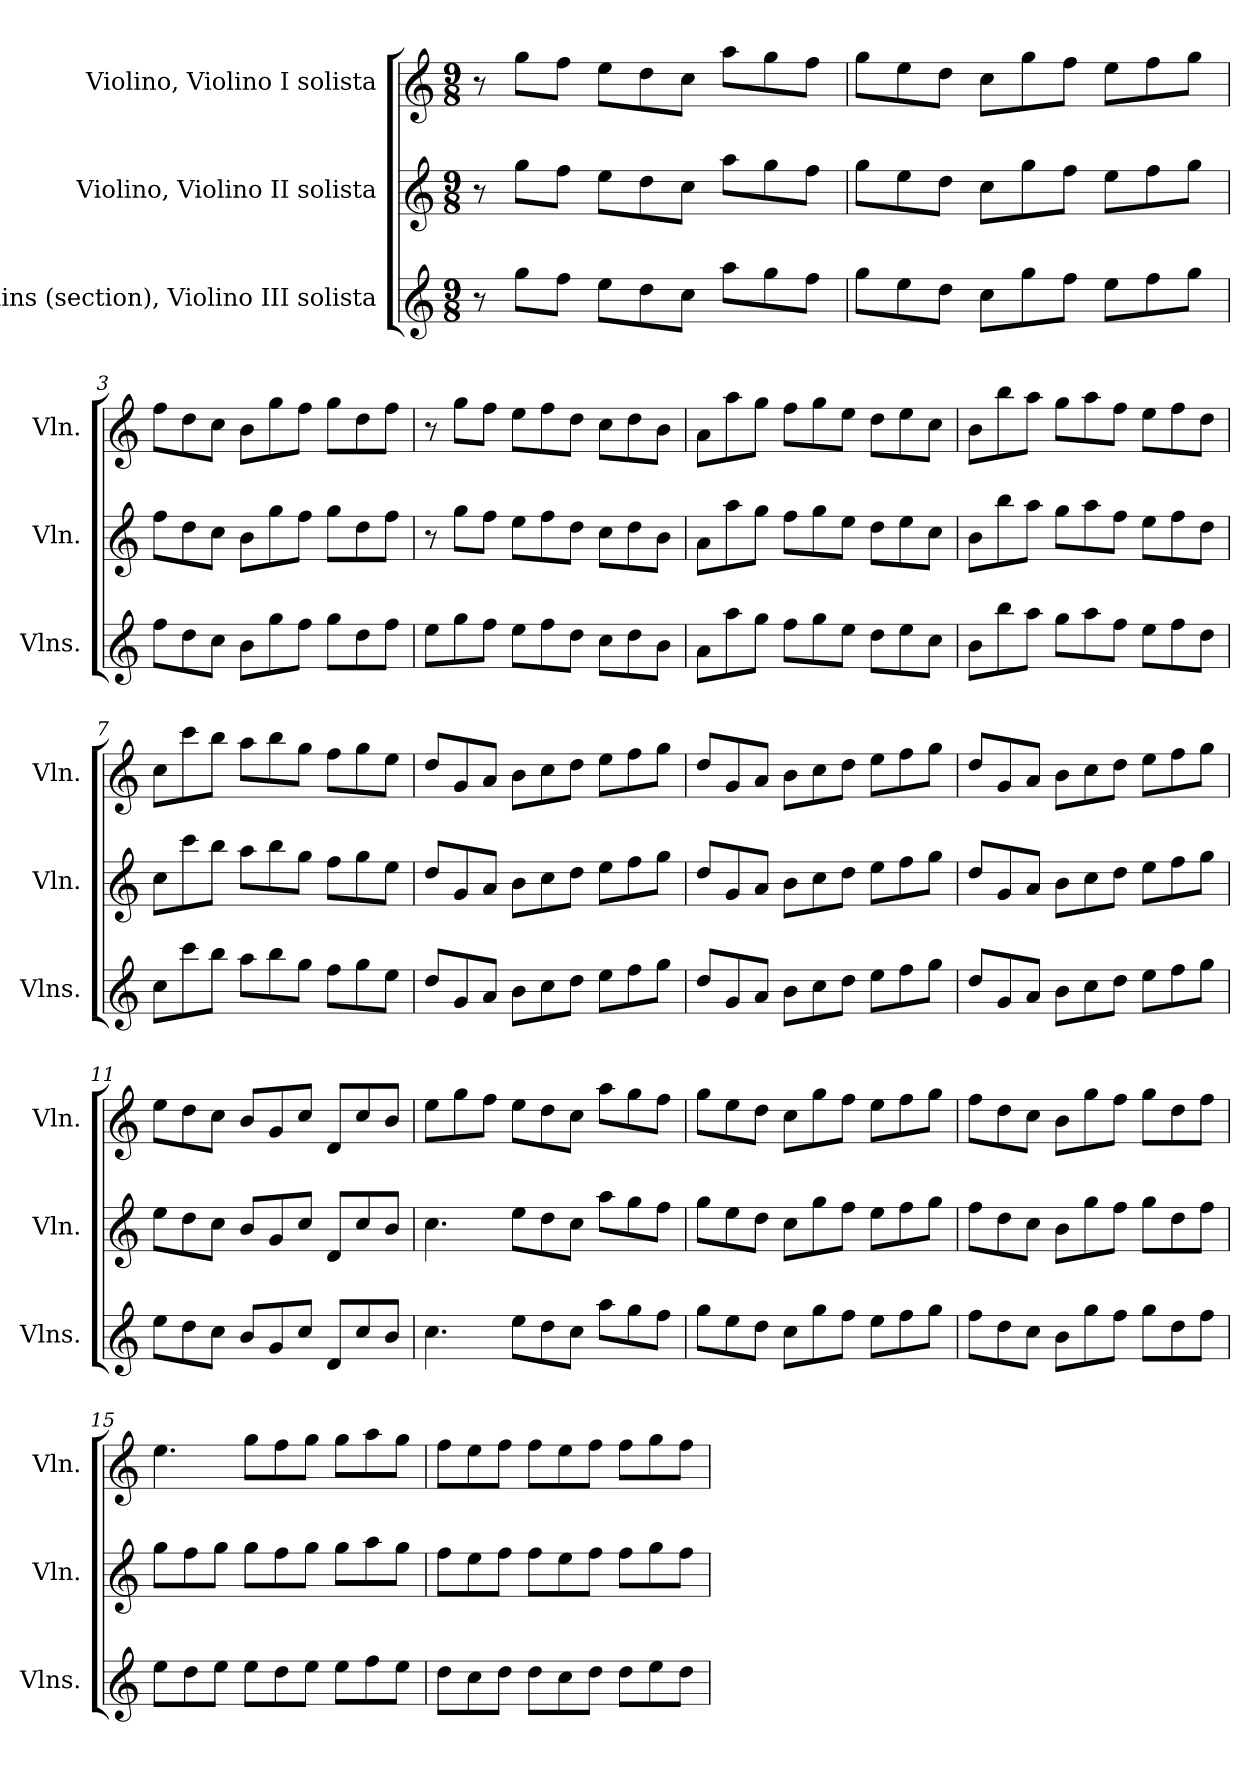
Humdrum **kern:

**kern	**kern	**kern
*part3	*part2	*part1
*staff3	*staff2	*staff1
*I"Violins (section), Violino III solista	*I"Violino, Violino II solista	*I"Violino, Violino I solista
*I'Vlns.	*I'Vln.	*I'Vln.
*clefG2	*clefG2	*clefG2
*k[]	*k[]	*k[]
*M9/8	*M9/8	*M9/8
*MM200	*MM200	*MM200
=1	=1	=1
8r	8r	8r
8gg\L	8gg\L	8gg\L
8ff\J	8ff\J	8ff\J
8ee\L	8ee\L	8ee\L
8dd\	8dd\	8dd\
8cc\J	8cc\J	8cc\J
8aa\L	8aa\L	8aa\L
8gg\	8gg\	8gg\
8ff\J	8ff\J	8ff\J
=2	=2	=2
8gg\L	8gg\L	8gg\L
8ee\	8ee\	8ee\
8dd\J	8dd\J	8dd\J
8cc\L	8cc\L	8cc\L
8gg\	8gg\	8gg\
8ff\J	8ff\J	8ff\J
8ee\L	8ee\L	8ee\L
8ff\	8ff\	8ff\
8gg\J	8gg\J	8gg\J
!!LO:LB:g=z
=3	=3	=3
8ff\L	8ff\L	8ff\L
8dd\	8dd\	8dd\
8cc\J	8cc\J	8cc\J
8b\L	8b\L	8b\L
8gg\	8gg\	8gg\
8ff\J	8ff\J	8ff\J
8gg\L	8gg\L	8gg\L
8dd\	8dd\	8dd\
8ff\J	8ff\J	8ff\J
=4	=4	=4
8ee\L	8r	8r
8gg\	8gg\L	8gg\L
8ff\J	8ff\J	8ff\J
8ee\L	8ee\L	8ee\L
8ff\	8ff\	8ff\
8dd\J	8dd\J	8dd\J
8cc\L	8cc\L	8cc\L
8dd\	8dd\	8dd\
8b\J	8b\J	8b\J
=5	=5	=5
8a\L	8a\L	8a\L
8aa\	8aa\	8aa\
8gg\J	8gg\J	8gg\J
8ff\L	8ff\L	8ff\L
8gg\	8gg\	8gg\
8ee\J	8ee\J	8ee\J
8dd\L	8dd\L	8dd\L
8ee\	8ee\	8ee\
8cc\J	8cc\J	8cc\J
=6	=6	=6
8b\L	8b\L	8b\L
8bb\	8bb\	8bb\
8aa\J	8aa\J	8aa\J
8gg\L	8gg\L	8gg\L
8aa\	8aa\	8aa\
8ff\J	8ff\J	8ff\J
8ee\L	8ee\L	8ee\L
8ff\	8ff\	8ff\
8dd\J	8dd\J	8dd\J
!!LO:LB:g=z
=7	=7	=7
8cc\L	8cc\L	8cc\L
8ccc\	8ccc\	8ccc\
8bb\J	8bb\J	8bb\J
8aa\L	8aa\L	8aa\L
8bb\	8bb\	8bb\
8gg\J	8gg\J	8gg\J
8ff\L	8ff\L	8ff\L
8gg\	8gg\	8gg\
8ee\J	8ee\J	8ee\J
=8	=8	=8
8dd/L	8dd/L	8dd/L
8g/	8g/	8g/
8a/J	8a/J	8a/J
8b\L	8b\L	8b\L
8cc\	8cc\	8cc\
8dd\J	8dd\J	8dd\J
8ee\L	8ee\L	8ee\L
8ff\	8ff\	8ff\
8gg\J	8gg\J	8gg\J
=9	=9	=9
8dd/L	8dd/L	8dd/L
8g/	8g/	8g/
8a/J	8a/J	8a/J
8b\L	8b\L	8b\L
8cc\	8cc\	8cc\
8dd\J	8dd\J	8dd\J
8ee\L	8ee\L	8ee\L
8ff\	8ff\	8ff\
8gg\J	8gg\J	8gg\J
=10	=10	=10
8dd/L	8dd/L	8dd/L
8g/	8g/	8g/
8a/J	8a/J	8a/J
8b\L	8b\L	8b\L
8cc\	8cc\	8cc\
8dd\J	8dd\J	8dd\J
8ee\L	8ee\L	8ee\L
8ff\	8ff\	8ff\
8gg\J	8gg\J	8gg\J
!!LO:LB:g=z
=11	=11	=11
8ee\L	8ee\L	8ee\L
8dd\	8dd\	8dd\
8cc\J	8cc\J	8cc\J
8b/L	8b/L	8b/L
8g/	8g/	8g/
8cc/J	8cc/J	8cc/J
8d/L	8d/L	8d/L
8cc/	8cc/	8cc/
8b/J	8b/J	8b/J
=12	=12	=12
4.cc\	4.cc\	8ee\L
.	.	8gg\
.	.	8ff\J
8ee\L	8ee\L	8ee\L
8dd\	8dd\	8dd\
8cc\J	8cc\J	8cc\J
8aa\L	8aa\L	8aa\L
8gg\	8gg\	8gg\
8ff\J	8ff\J	8ff\J
=13	=13	=13
8gg\L	8gg\L	8gg\L
8ee\	8ee\	8ee\
8dd\J	8dd\J	8dd\J
8cc\L	8cc\L	8cc\L
8gg\	8gg\	8gg\
8ff\J	8ff\J	8ff\J
8ee\L	8ee\L	8ee\L
8ff\	8ff\	8ff\
8gg\J	8gg\J	8gg\J
=14	=14	=14
8ff\L	8ff\L	8ff\L
8dd\	8dd\	8dd\
8cc\J	8cc\J	8cc\J
8b\L	8b\L	8b\L
8gg\	8gg\	8gg\
8ff\J	8ff\J	8ff\J
8gg\L	8gg\L	8gg\L
8dd\	8dd\	8dd\
8ff\J	8ff\J	8ff\J
!!LO:LB:g=z
=15	=15	=15
8ee\L	8gg\L	4.ee\
8dd\	8ff\	.
8ee\J	8gg\J	.
8ee\L	8gg\L	8gg\L
8dd\	8ff\	8ff\
8ee\J	8gg\J	8gg\J
8ee\L	8gg\L	8gg\L
8ff\	8aa\	8aa\
8ee\J	8gg\J	8gg\J
=16	=16	=16
8dd\L	8ff\L	8ff\L
8cc\	8ee\	8ee\
8dd\J	8ff\J	8ff\J
8dd\L	8ff\L	8ff\L
8cc\	8ee\	8ee\
8dd\J	8ff\J	8ff\J
8dd\L	8ff\L	8ff\L
8ee\	8gg\	8gg\
8dd\J	8ff\J	8ff\J
=	=	=
*-	*-	*-
